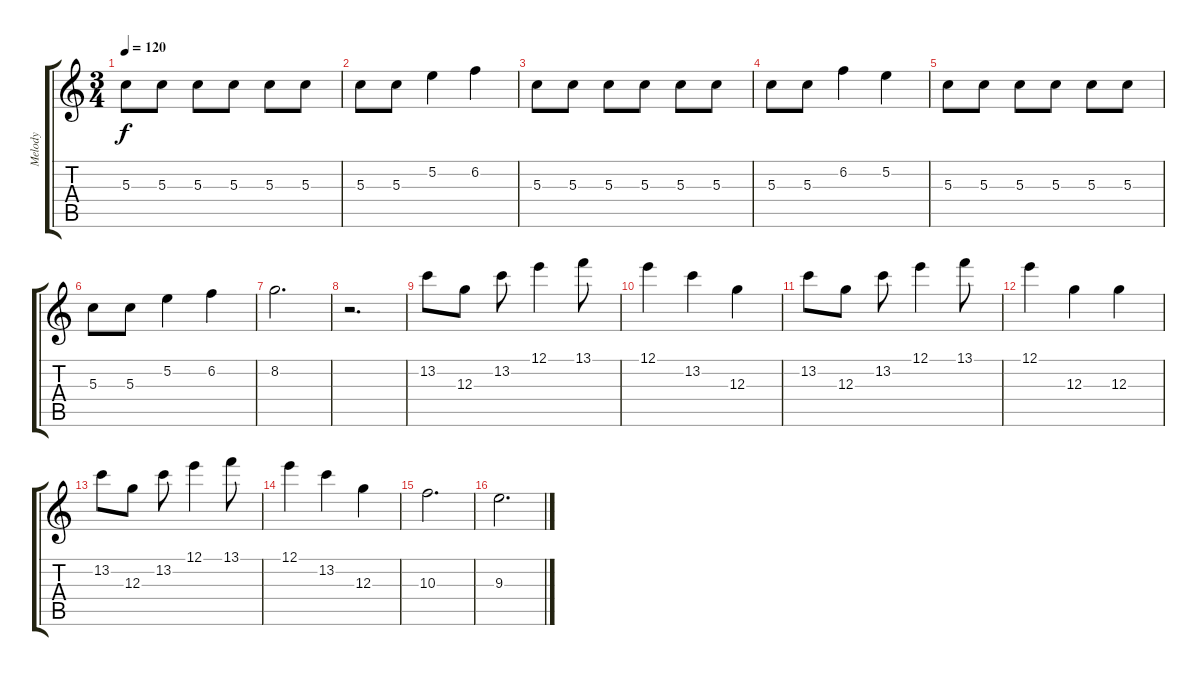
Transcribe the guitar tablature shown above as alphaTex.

\track ("Melody" "Melody") {instrument electricguitarjazz}
\staff {score tabs}
\tuning (E4 B3 G3 D3 A2 E2) {hide}
\ts (3 4)
\tempo 120
\clef g2
\ks c
5.3.8{dy f} 5.3.8 5.3.8 5.3.8 5.3.8 5.3.8 |
5.3.8 5.3.8 5.2.4 6.2.4 |
5.3.8 5.3.8 5.3.8 5.3.8 5.3.8 5.3.8 |
5.3.8 5.3.8 6.2.4 5.2.4 |
5.3.8 5.3.8 5.3.8 5.3.8 5.3.8 5.3.8 |
5.3.8 5.3.8 5.2.4 6.2.4 |
8.2.2{d} |
r.2{d} |
13.2.8 12.3.8 13.2.8 12.1.4 13.1.8 |
12.1.4 13.2.4 12.3.4 |
13.2.8 12.3.8 13.2.8 12.1.4 13.1.8 |
12.1.4 12.3.4 12.3.4 |
13.2.8 12.3.8 13.2.8 12.1.4 13.1.8 |
12.1.4 13.2.4 12.3.4 |
10.3.2{d} |
9.3.2{d}
